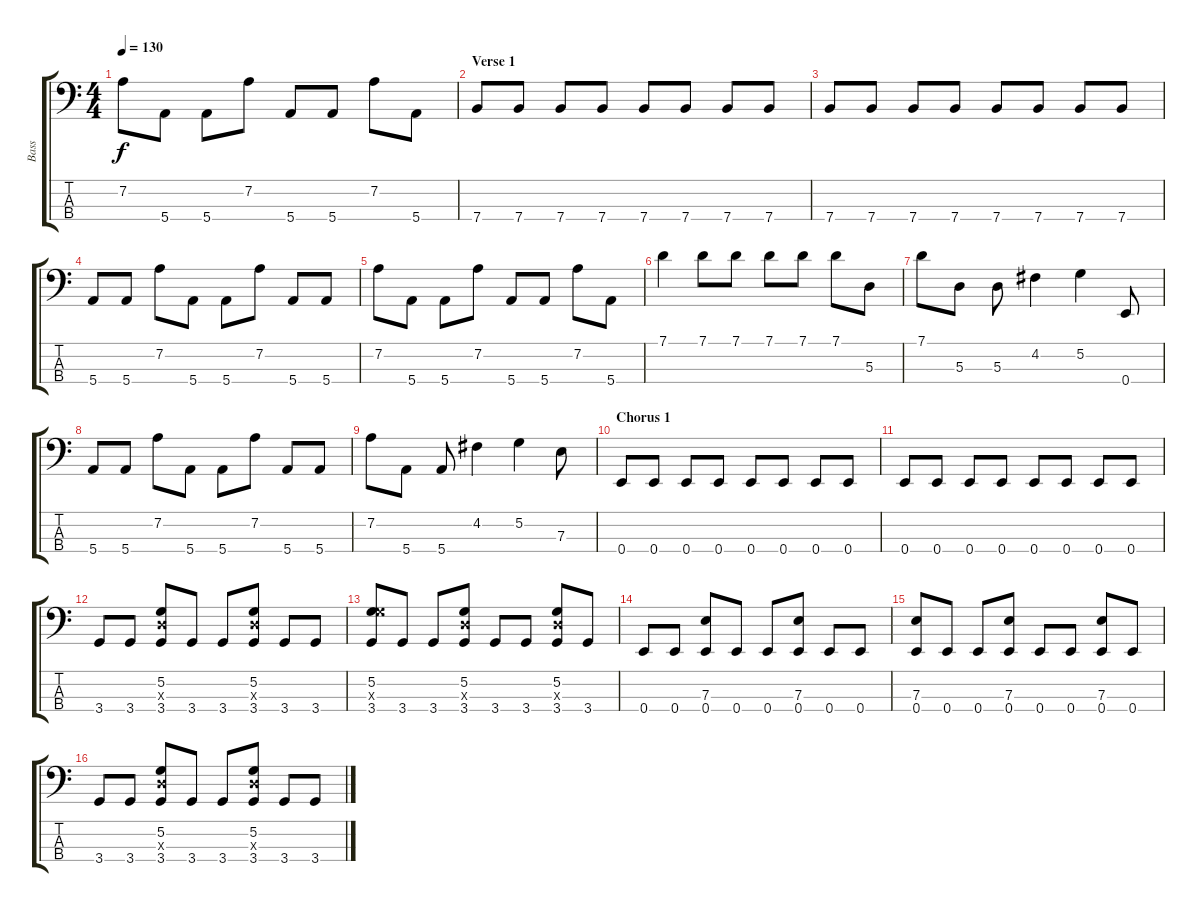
\track ("Bass" "Bass") {instrument electricbasspick}
\staff {score tabs}
\tuning (G2 D2 A1 E1) {hide}
\ts (4 4)
\tempo 130
\clef f4
\ks c
7.2.8{dy f} 5.4.8 5.4.8 7.2.8 5.4.8 5.4.8 7.2.8 5.4.8 |
\section ("" "Verse 1")
7.4.8 7.4.8 7.4.8 7.4.8 7.4.8 7.4.8 7.4.8 7.4.8 |
7.4.8 7.4.8 7.4.8 7.4.8 7.4.8 7.4.8 7.4.8 7.4.8 |
5.4.8 5.4.8 7.2.8 5.4.8 5.4.8 7.2.8 5.4.8 5.4.8 |
7.2.8 5.4.8 5.4.8 7.2.8 5.4.8 5.4.8 7.2.8 5.4.8 |
7.1.4 7.1.8 7.1.8 7.1.8 7.1.8 7.1.8 5.3.8 |
7.1.8 5.3.8 5.3.8 4.2.4 5.2.4 0.4.8 |
5.4.8 5.4.8 7.2.8 5.4.8 5.4.8 7.2.8 5.4.8 5.4.8 |
7.2.8 5.4.8 5.4.8 4.2.4 5.2.4 7.3.8 |
\section ("" "Chorus 1")
0.4.8 0.4.8 0.4.8 0.4.8 0.4.8 0.4.8 0.4.8 0.4.8 |
0.4.8 0.4.8 0.4.8 0.4.8 0.4.8 0.4.8 0.4.8 0.4.8 |
3.4.8 3.4.8 (5.2 5.3{x} 3.4).8 3.4.8 3.4.8 (5.2 5.3{x} 3.4).8 3.4.8 3.4.8 |
(5.2 10.3{x} 3.4).8 3.4.8 3.4.8 (5.2 5.3{x} 3.4).8 3.4.8 3.4.8 (5.2 5.3{x} 3.4).8 3.4.8 |
0.4.8 0.4.8 (7.3 0.4).8 0.4.8 0.4.8 (7.3 0.4).8 0.4.8 0.4.8 |
(7.3 0.4).8 0.4.8 0.4.8 (7.3 0.4).8 0.4.8 0.4.8 (7.3 0.4).8 0.4.8 |
3.4.8 3.4.8 (5.2 5.3{x} 3.4).8 3.4.8 3.4.8 (5.2 5.3{x} 3.4).8 3.4.8 3.4.8
